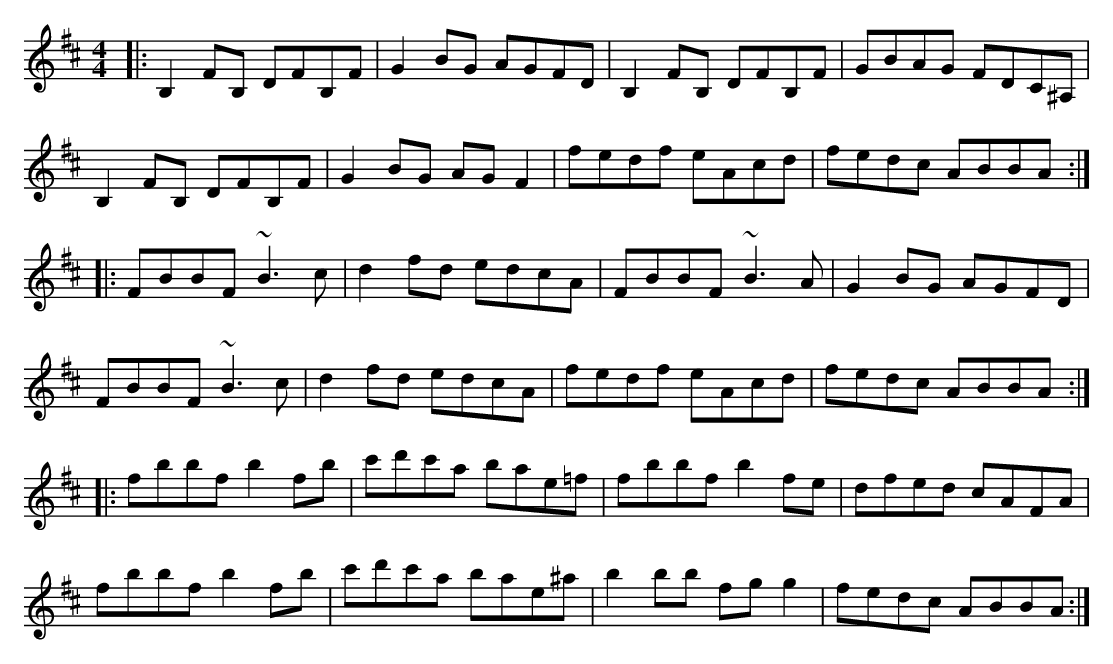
X:1
M:4/4
K:Bmin
|:B,2FB, DFB,F|G2BG AGFD|B,2FB, DFB,F|GBAG FDC^A,|
B,2FB, DFB,F|G2BG AGF2|fedf eAcd|fedc ABBA:|
|:FBBF ~B3c|d2fd edcA|FBBF ~B3A|G2BG AGFD|
FBBF ~B3c|d2fd edcA|fedf eAcd|fedc ABBA:|
|:fbbf b2fb|c'd'c'a bae=f|fbbf b2fe|dfed cAFA|
fbbf b2fb|c'd'c'a bae^a|b2bb fgg2|fedc ABBA:|
